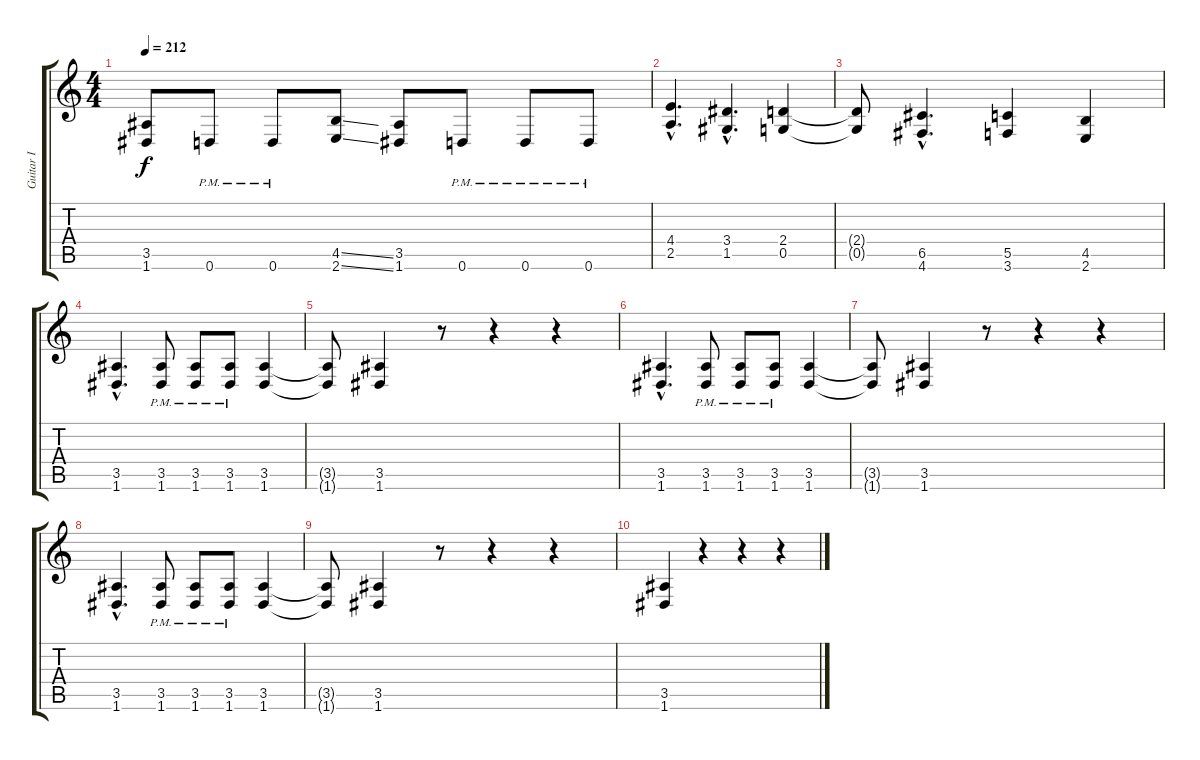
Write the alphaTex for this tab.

\track ("Guitar I" "Guitar I") {instrument distortionguitar}
\staff {score tabs}
\tuning (D4 A3 F3 C3 G2 D2) {hide}
\ts (4 4)
\tempo 212
\clef g2
\ks c
(3.5 1.6).8{dy f} 0.6{pm}.8 0.6{pm}.8 (4.5{ss} 2.6{ss}).8 (3.5 1.6).8 0.6{pm}.8 0.6{pm}.8 0.6{pm}.8 |
(4.4{hac} 2.5{hac}).4{d} (3.4{hac} 1.5{hac}).4{d} (2.4 0.5).4 |
(2.4{t} 0.5{t}).8 (6.5{hac} 4.6{hac}).4{d} (5.5 3.6).4 (4.5 2.6).4 |
(3.5{hac} 1.6{hac}).4{d} (3.5{pm} 1.6{pm}).8 (3.5{pm} 1.6{pm}).8 (3.5{pm} 1.6{pm}).8 (3.5 1.6).4 |
(3.5{t} 1.6{t}).8 (3.5 1.6).4 r.8 r.4 r.4 |
(3.5{hac} 1.6{hac}).4{d} (3.5{pm} 1.6{pm}).8 (3.5{pm} 1.6{pm}).8 (3.5{pm} 1.6{pm}).8 (3.5 1.6).4 |
(3.5{t} 1.6{t}).8 (3.5 1.6).4 r.8 r.4 r.4 |
(3.5{hac} 1.6{hac}).4{d} (3.5{pm} 1.6{pm}).8 (3.5{pm} 1.6{pm}).8 (3.5{pm} 1.6{pm}).8 (3.5 1.6).4 |
(3.5{t} 1.6{t}).8 (3.5 1.6).4 r.8 r.4 r.4 |
(3.5 1.6).4 r.4 r.4 r.4
